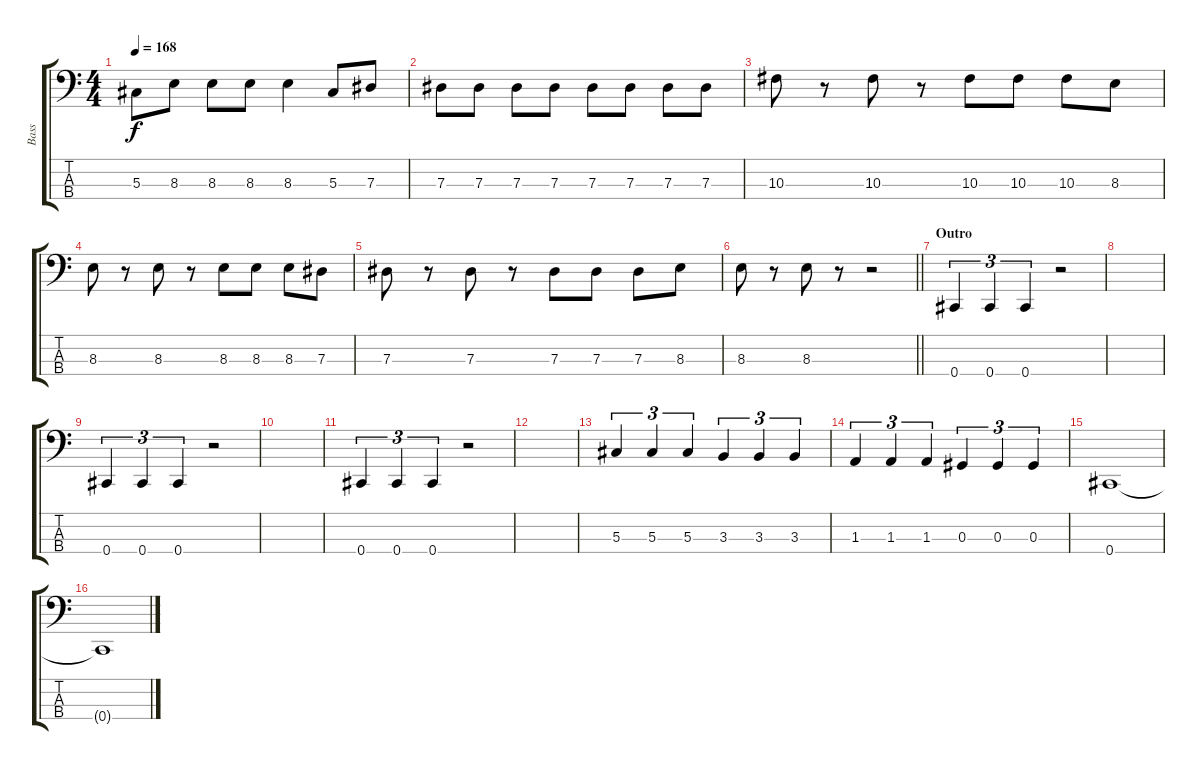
\track ("Bass" "Bass") {instrument electricbasspick}
\staff {score tabs}
\tuning (Gb2 Db2 Ab1 Db1) {hide}
\ts (4 4)
\tempo 168
\clef f4
\ks c
5.3.8{dy f} 8.3.8 8.3.8 8.3.8 8.3.4 5.3.8 7.3.8 |
7.3.8 7.3.8 7.3.8 7.3.8 7.3.8 7.3.8 7.3.8 7.3.8 |
10.3.8 r.8 10.3.8 r.8 10.3.8 10.3.8 10.3.8 8.3.8 |
8.3.8 r.8 8.3.8 r.8 8.3.8 8.3.8 8.3.8 7.3.8 |
7.3.8 r.8 7.3.8 r.8 7.3.8 7.3.8 7.3.8 8.3.8 |
\barLineRight lightlight
8.3.8 r.8 8.3.8 r.8 r.2 |
\section ("" "Outro")
0.4.4{tu (3 2)} 0.4.4{tu (3 2)} 0.4.4{tu (3 2)} r.2 |
|
0.4.4{tu (3 2)} 0.4.4{tu (3 2)} 0.4.4{tu (3 2)} r.2 |
|
0.4.4{tu (3 2)} 0.4.4{tu (3 2)} 0.4.4{tu (3 2)} r.2 |
|
5.3.4{tu (3 2)} 5.3.4{tu (3 2)} 5.3.4{tu (3 2)} 3.3.4{tu (3 2)} 3.3.4{tu (3 2)} 3.3.4{tu (3 2)} |
1.3.4{tu (3 2)} 1.3.4{tu (3 2)} 1.3.4{tu (3 2)} 0.3.4{tu (3 2)} 0.3.4{tu (3 2)} 0.3.4{tu (3 2)} |
0.4.1 |
0.4{t}.1
